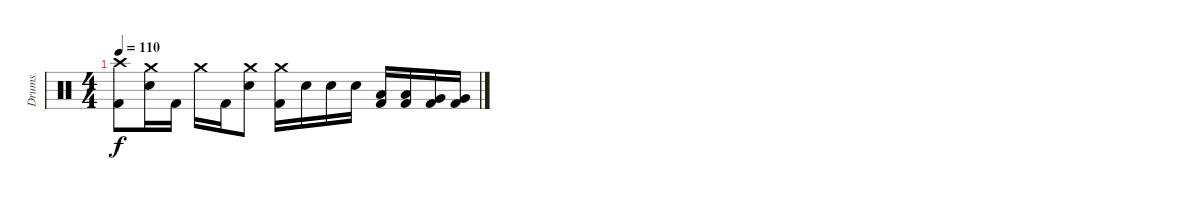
\track ("Drums" "Drums") {instrument percussion}
\staff {score}
\articulation defaults
\ts (4 4)
\tempo 110
\clef neutral
\ks c
("Crash high (hit)" "Kick (hit) 2").8{dy f} ("Crash medium (hit)" "Snare (hit) 2").16 "Kick (hit) 2".16 "Crash medium (hit)".16 "Kick (hit) 2".16 ("Crash medium (hit)" "Snare (hit) 2").8 ("Crash medium (hit)" "Kick (hit) 2").16 "Snare (hit) 2".16 "Snare (hit) 2".16 "Snare (hit) 2".16 ("Kick (hit) 2" "Low Tom (hit)").16 ("Kick (hit) 2" "Low Tom (hit)").16 ("Kick (hit) 2" "Very Low Tom (hit)").16 ("Kick (hit) 2" "Very Low Tom (hit)").16
